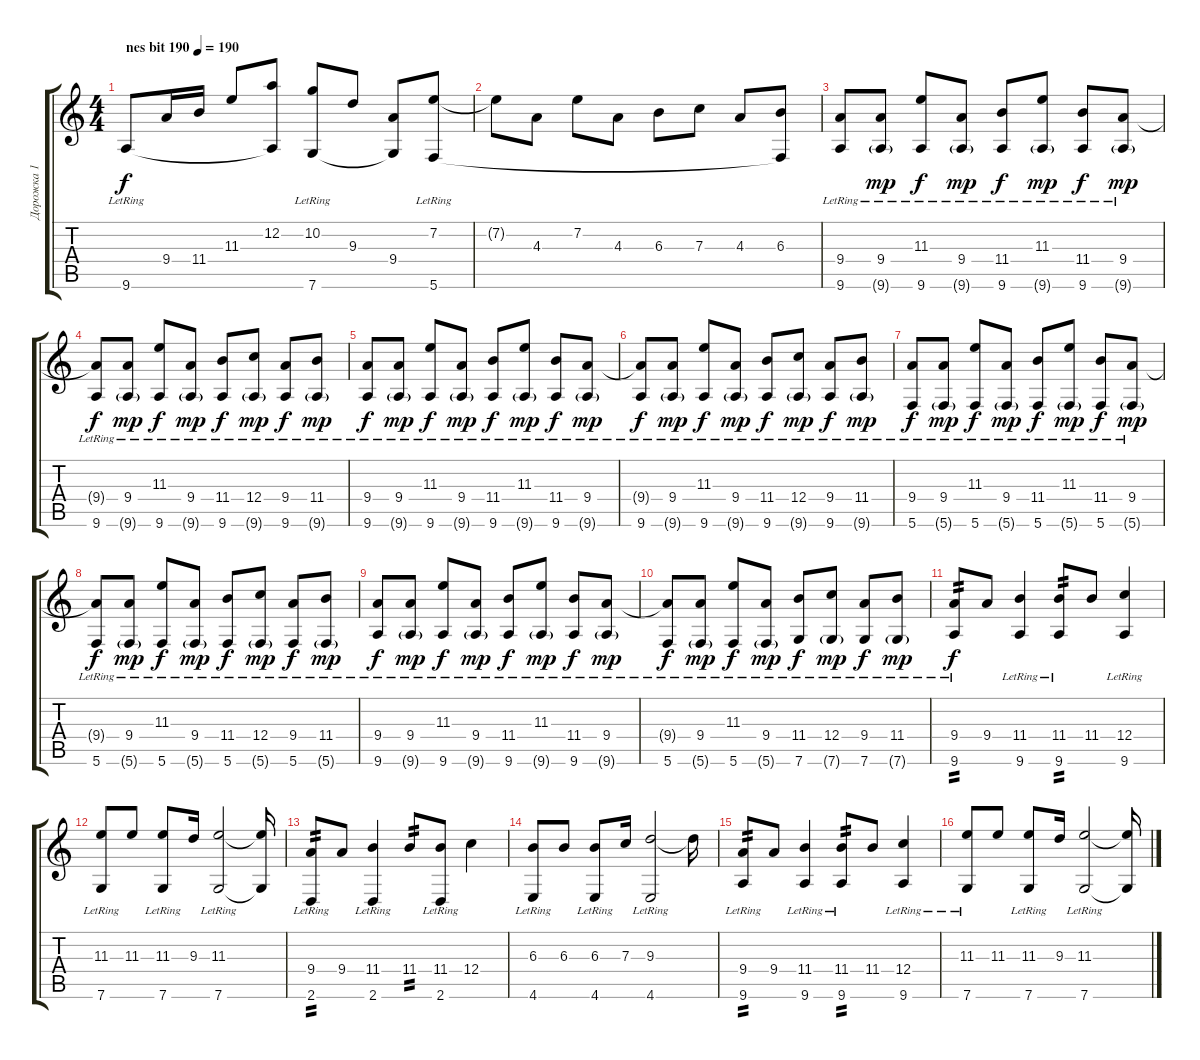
\track ("Дорожка 1" "Дорожка 1") {instrument distortionguitar}
\staff {score tabs}
\tuning (D4 A3 F3 C3 G2 C2) {hide}
\ts (4 4)
\tempo (190 "nes bit 190")
\clef g2
\ks c
9.6{lr}.8{dy f instrument distortionguitar} 9.4.16 11.4.16 11.3.8 (12.2 9.6{t}).8 (10.2 7.6{lr}).8 9.3.8 (9.4 7.6{t}).8 (7.2 5.6{lr}).8 |
7.2{t}.8 4.3.8 7.2.8 4.3.8 6.3.8 7.3.8 4.3.8 (6.3 5.6{t}).8 |
(9.4 9.6{lr}).8 (9.4 9.6{g lr}).8{dy mp} (11.3 9.6{lr}).8{dy f} (9.4 9.6{g lr}).8{dy mp} (11.4 9.6{lr}).8{dy f} (11.3 9.6{g lr}).8{dy mp} (11.4 9.6{lr}).8{dy f} (9.4 9.6{g lr}).8{dy mp} |
(9.4{t} 9.6{lr}).8{dy f} (9.4 9.6{g lr}).8{dy mp} (11.3 9.6{lr}).8{dy f} (9.4 9.6{g lr}).8{dy mp} (11.4 9.6{lr}).8{dy f} (12.4 9.6{g lr}).8{dy mp} (9.4 9.6{lr}).8{dy f} (11.4 9.6{g lr}).8{dy mp} |
(9.4 9.6{lr}).8{dy f} (9.4 9.6{g lr}).8{dy mp} (11.3 9.6{lr}).8{dy f} (9.4 9.6{g lr}).8{dy mp} (11.4 9.6{lr}).8{dy f} (11.3 9.6{g lr}).8{dy mp} (11.4 9.6{lr}).8{dy f} (9.4 9.6{g lr}).8{dy mp} |
(9.4{t} 9.6{lr}).8{dy f} (9.4 9.6{g lr}).8{dy mp} (11.3 9.6{lr}).8{dy f} (9.4 9.6{g lr}).8{dy mp} (11.4 9.6{lr}).8{dy f} (12.4 9.6{g lr}).8{dy mp} (9.4 9.6{lr}).8{dy f} (11.4 9.6{g lr}).8{dy mp} |
(9.4 5.6{lr}).8{dy f} (9.4 5.6{g lr}).8{dy mp} (11.3 5.6{lr}).8{dy f} (9.4 5.6{g lr}).8{dy mp} (11.4 5.6{lr}).8{dy f} (11.3 5.6{g lr}).8{dy mp} (11.4 5.6{lr}).8{dy f} (9.4 5.6{g lr}).8{dy mp} |
(9.4{t} 5.6{lr}).8{dy f} (9.4 5.6{g lr}).8{dy mp} (11.3 5.6{lr}).8{dy f} (9.4 5.6{g lr}).8{dy mp} (11.4 5.6{lr}).8{dy f} (12.4 5.6{g lr}).8{dy mp} (9.4 5.6{lr}).8{dy f} (11.4 5.6{g lr}).8{dy mp} |
(9.4 9.6{lr}).8{dy f} (9.4 9.6{g lr}).8{dy mp} (11.3 9.6{lr}).8{dy f} (9.4 9.6{g lr}).8{dy mp} (11.4 9.6{lr}).8{dy f} (11.3 9.6{g lr}).8{dy mp} (11.4 9.6{lr}).8{dy f} (9.4 9.6{g lr}).8{dy mp} |
(9.4{t} 5.6{lr}).8{dy f} (9.4 5.6{g lr}).8{dy mp} (11.3 5.6{lr}).8{dy f} (9.4 5.6{g lr}).8{dy mp} (11.4 7.6{lr}).8{dy f} (12.4 7.6{g lr}).8{dy mp} (9.4 7.6{lr}).8{dy f} (11.4 7.6{g lr}).8{dy mp} |
(9.4 9.6{lr}).8{tp 2 dy f} 9.4.8 (11.4 9.6{lr}).4 (11.4 9.6{lr}).8{tp 2} 11.4.8 (12.4 9.6{lr}).4 |
(11.3 7.6{lr}).8 11.3.8 (11.3 7.6{lr}).8 9.3.16 (11.3 7.6{lr}).2 (11.3{t} 7.6{t}).16 |
(9.4 2.6{lr}).8{tp 2} 9.4.8 (11.4 2.6{lr}).4 11.4.8{tp 2} (11.4 2.6{lr}).8 12.4.4 |
(6.3 4.6{lr}).8 6.3.8 (6.3 4.6{lr}).8 7.3.16 (9.3 4.6{lr}).2 9.3{t}.16 |
(9.4 9.6{lr}).8{tp 2} 9.4.8 (11.4 9.6{lr}).4 (11.4 9.6{lr}).8{tp 2} 11.4.8 (12.4 9.6{lr}).4 |
(11.3 7.6{lr}).8 11.3.8 (11.3 7.6{lr}).8 9.3.16 (11.3 7.6{lr}).2 (11.3{t} 7.6{t}).16
